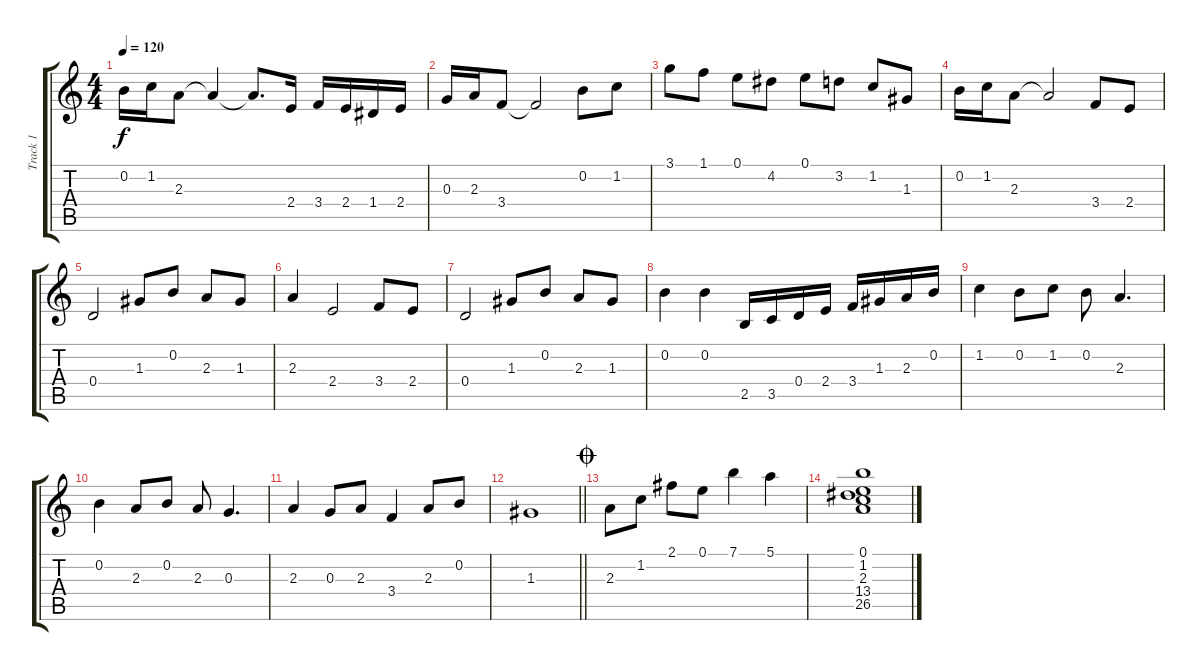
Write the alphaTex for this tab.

\track ("Track 1" "Track 1") {instrument acousticguitarsteel}
\staff {score tabs}
\tuning (E4 B3 G3 D3 A2 E2) {hide}
\ts (4 4)
\tempo 120
\clef g2
\ks c
0.2.16{dy f} 1.2.16 2.3.8 2.3{t}.4 2.3{t}.8{d} 2.4.16 3.4.16 2.4.16 1.4.16 2.4.16 |
0.3.16 2.3.16 3.4.8 3.4{t}.2 0.2.8 1.2.8 |
3.1.8 1.1.8 0.1.8 4.2.8 0.1.8 3.2.8 1.2.8 1.3.8 |
0.2.16 1.2.16 2.3.8 2.3{t}.2 3.4.8 2.4.8 |
0.4.2 1.3.8 0.2.8 2.3.8 1.3.8 |
2.3.4 2.4.2 3.4.8 2.4.8 |
0.4.2 1.3.8 0.2.8 2.3.8 1.3.8 |
0.2.4 0.2.4 2.5.16 3.5.16 0.4.16 2.4.16 3.4.16 1.3.16 2.3.16 0.2.16 |
1.2.4 0.2.8 1.2.8 0.2.8 2.3.4{d} |
0.2.4 2.3.8 0.2.8 2.3.8 0.3.4{d} |
2.3.4 0.3.8 2.3.8 3.4.4 2.3.8 0.2.8 |
\barLineRight lightlight
1.3.1 |
\jump coda
2.3.8 1.2.8 2.1.8 0.1.8 7.1.4 5.1.4 |
(0.1 1.2 2.3 13.4 26.5).1
